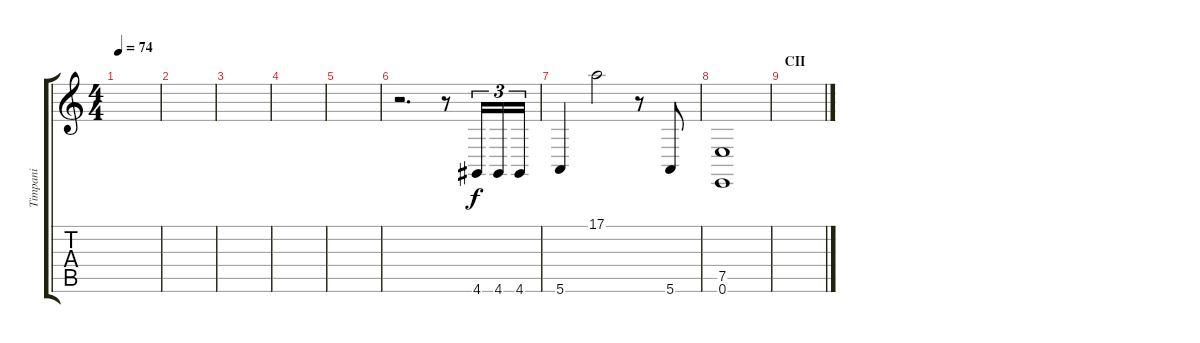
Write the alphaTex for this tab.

\track ("Timpani" "Timpani") {instrument timpani}
\staff {score tabs}
\tuning (E4 B3 G3 D3 A2 E2) {hide}
\ts (4 4)
\tempo 74
\clef g2
\ks c
|
|
|
|
|
r.2{d} r.8 4.6.16{tu (3 2)} 4.6.16{tu (3 2)} 4.6.16{tu (3 2)} |
5.6.4 17.1.2 r.8 5.6.8 |
(7.5 0.6).1 |
\section ("" "CII")
